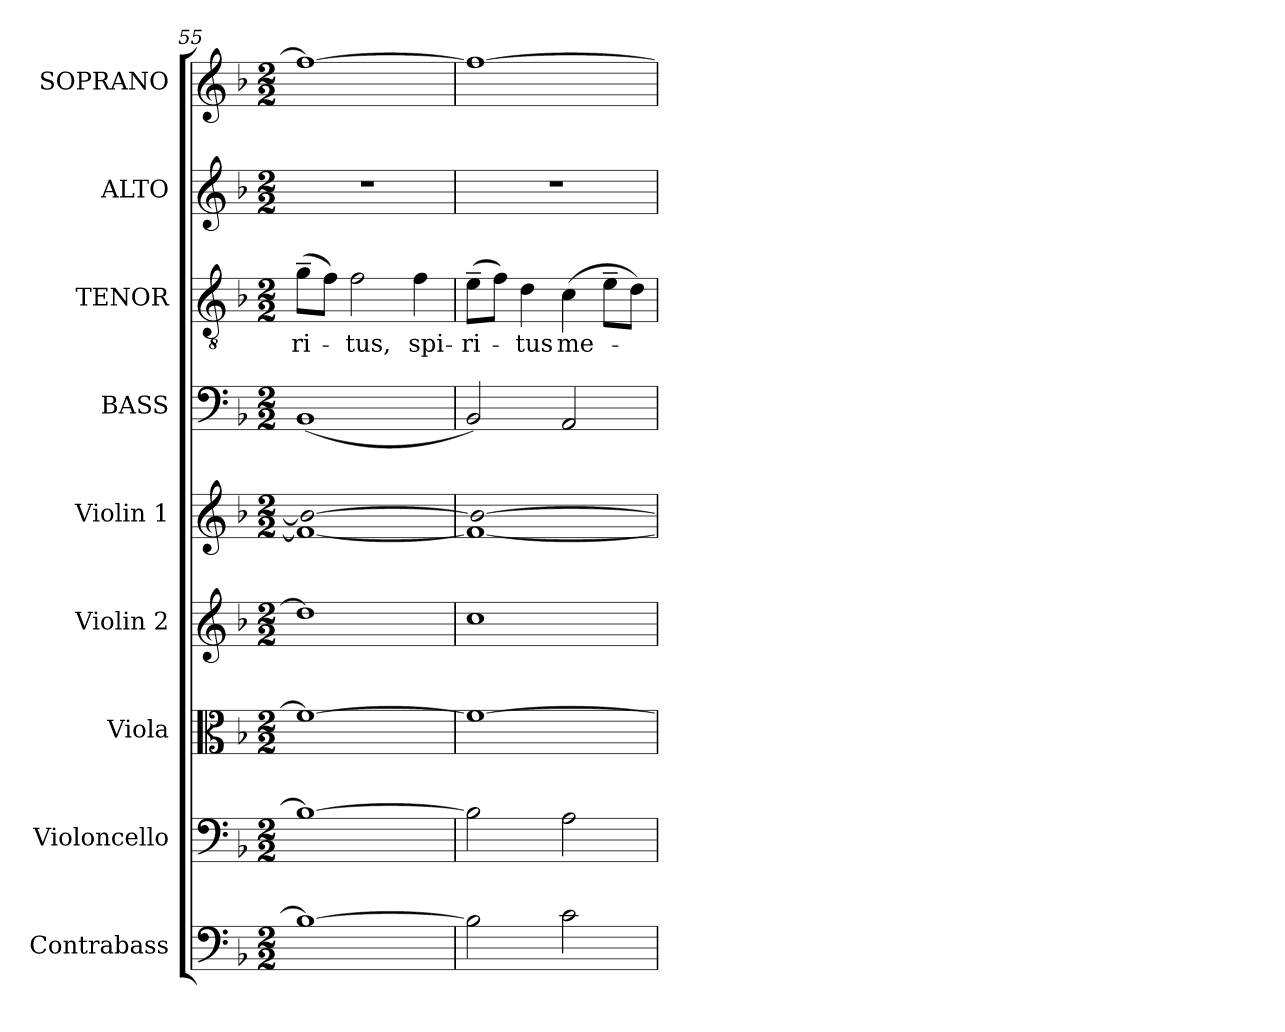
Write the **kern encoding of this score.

**kern	**kern	**kern	**kern	**kern	**kern	**kern	**text	**kern	**kern
*part9	*part8	*part7	*part6	*part5	*part4	*part3	*part3	*part2	*part1
*staff9	*staff8	*staff7	*staff6	*staff5	*staff4	*staff3	*staff3	*staff2	*staff1
*I"Contrabass	*I"Violoncello	*I"Viola	*I"Violin 2	*I"Violin 1	*I"BASS	*I"TENOR	*	*I"ALTO	*I"SOPRANO
*I'Cb.	*I'Vc.	*I'Vla.	*I'Vln. 2	*I'Vln. 1	*I'B.	*I'T.	*	*I'A.	*I'S.
!!LO:PB:g=z
*clefF4	*clefF4	*clefC3	*clefG2	*clefG2	*clefF4	*clefGv2	*	*clefG2	*clefG2
*ITrd7c12	*	*	*	*	*	*ITrd7c12	*	*	*
*k[b-]	*k[b-]	*k[b-]	*k[b-]	*k[b-]	*k[b-]	*k[b-]	*	*k[b-]	*k[b-]
*F:	*F:	*F:	*F:	*F:	*F:	*F:	*	*F:	*F:
*M2/2	*M2/2	*M2/2	*M2/2	*M2/2	*M2/2	*M2/2	*	*M2/2	*M2/2
=55	=55	=55	=55	=55	=55	=55	=55	=55	=55
!	!	!	!	!LO:N:n=2:head=open	!	!	!	!	!
!	!	!	!	!	!	!	!LO:LY:b:color=#000000	!	!
1BB-i_>	1B-i_>	1fi_>	1ddi]	1fi_< 1b-i_>	(1BB-i	(8G~i\L	-ri-	1r	1ffi_>
.	.	.	.	.	.	8Fi\J)	.	.	.
!	!	!	!	!	!	!	!LO:LY:b:color=#000000	!	!
.	.	.	.	.	.	2Fi\	-tus,	.	.
!	!	!	!	!	!	!	!LO:LY:b:color=#000000	!	!
.	.	.	.	.	.	4Fi\	spi-	.	.
=56	=56	=56	=56	=56	=56	=56	=56	=56	=56
!	!	!	!	!LO:N:n=2:head=open	!	!	!	!	!
!	!	!	!	!	!	!	!LO:LY:b:color=#000000	!	!
2BB-i\]	2B-i\]	1fi_>	1cci	1fi_< 1b-i_>	2BB-i/)	(8E~i\L	-ri-	1r	1ffi_>
.	.	.	.	.	.	8Fi\J)	.	.	.
!	!	!	!	!	!	!	!LO:LY:b:color=#000000	!	!
.	.	.	.	.	.	4Di\	-tus	.	.
!	!	!	!	!	!	!	!LO:LY:b:color=#000000	!	!
2Ci\	2Ai\	.	.	.	2AAi/	(4Ci\	me-	.	.
.	.	.	.	.	.	8E~i\L	.	.	.
.	.	.	.	.	.	8Di\J)	.	.	.
=	=	=	=	=	=	=	=	=	=
*-	*-	*-	*-	*-	*-	*-	*-	*-	*-
